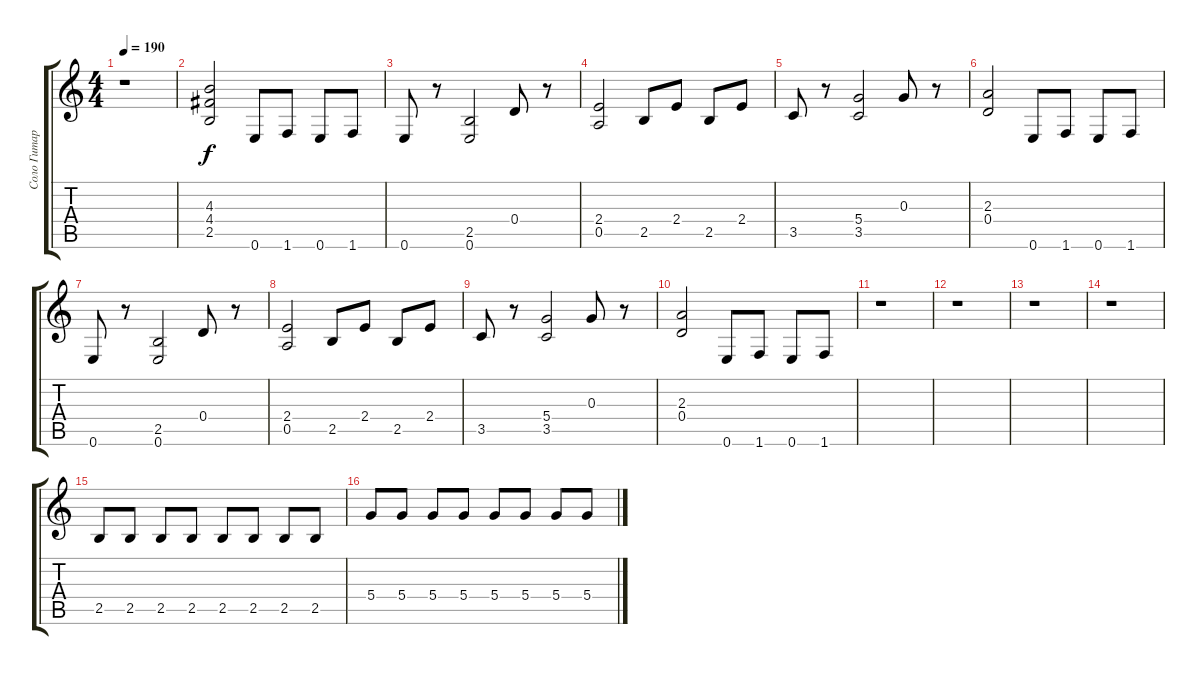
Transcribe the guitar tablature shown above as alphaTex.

\track ("Соло Гитара" "Соло Гитар") {instrument distortionguitar}
\staff {score tabs}
\tuning (E4 B3 G3 D3 A2 E2) {hide}
\ts (4 4)
\tempo 190
\clef g2
\ks c
r.1{dy f} |
(4.3 4.4 2.5).2 0.6.8 1.6.8 0.6.8 1.6.8 |
0.6.8 r.8 (2.5 0.6).2 0.4.8 r.8 |
(2.4 0.5).2 2.5.8 2.4.8 2.5.8 2.4.8 |
3.5.8 r.8 (5.4 3.5).2 0.3.8 r.8 |
(2.3 0.4).2 0.6.8 1.6.8 0.6.8 1.6.8 |
0.6.8 r.8 (2.5 0.6).2 0.4.8 r.8 |
(2.4 0.5).2 2.5.8 2.4.8 2.5.8 2.4.8 |
3.5.8 r.8 (5.4 3.5).2 0.3.8 r.8 |
(2.3 0.4).2 0.6.8 1.6.8 0.6.8 1.6.8 |
r.1 |
r.1 |
r.1 |
r.1 |
2.5.8 2.5.8 2.5.8 2.5.8 2.5.8 2.5.8 2.5.8 2.5.8 |
5.4.8 5.4.8 5.4.8 5.4.8 5.4.8 5.4.8 5.4.8 5.4.8
